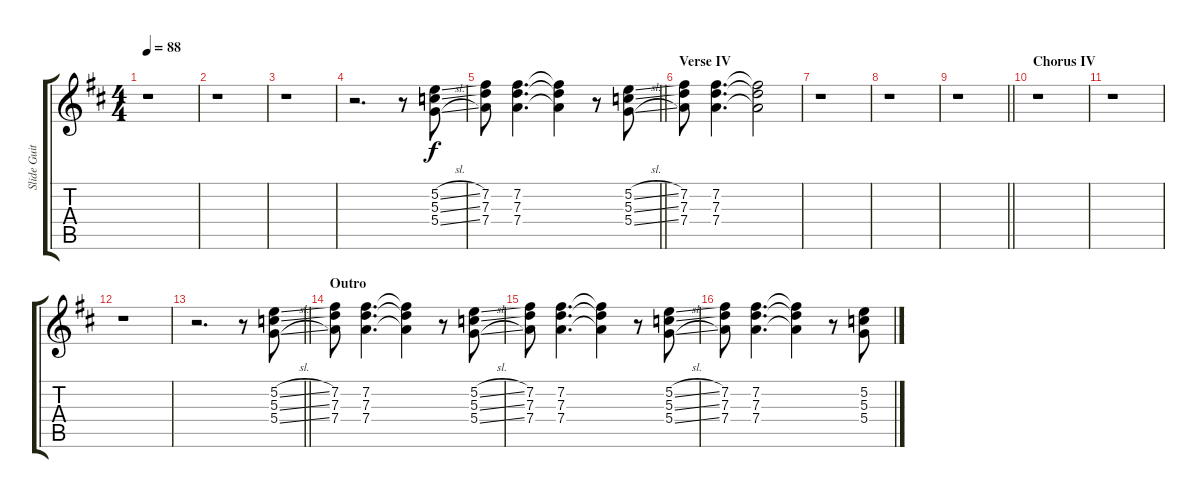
\track ("Slide Guitar" "Slide Guit") {instrument electricguitarjazz}
\staff {score tabs}
\tuning (E4 B3 G3 D3 A2 E2) {hide}
\ts (4 4)
\tempo 88
\clef g2
\ks d
r.1{dy f} |
r.1 |
r.1 |
r.2{d} r.8 (5.2{sl} 5.3{sl} 5.4{sl}).8 |
\barLineRight lightlight
(7.2 7.3 7.4).8 (7.2 7.3 7.4).4{d} (7.2{t} 7.3{t} 7.4{t}).4 r.8 (5.2{sl} 5.3{sl} 5.4{sl}).8 |
\section ("" "Verse IV")
(7.2 7.3 7.4).8 (7.2 7.3 7.4).4{d} (7.2{t} 7.3{t} 7.4{t}).2 |
r.1 |
r.1 |
\barLineRight lightlight
r.1 |
\section ("" "Chorus IV")
r.1 |
r.1 |
r.1 |
\barLineRight lightlight
r.2{d} r.8 (5.2{sl} 5.3{sl} 5.4{sl}).8 |
\section ("" "Outro")
(7.2 7.3 7.4).8 (7.2 7.3 7.4).4{d} (7.2{t} 7.3{t} 7.4{t}).4 r.8 (5.2{sl} 5.3{sl} 5.4{sl}).8 |
(7.2 7.3 7.4).8 (7.2 7.3 7.4).4{d} (7.2{t} 7.3{t} 7.4{t}).4 r.8 (5.2{sl} 5.3{sl} 5.4{sl}).8 |
(7.2 7.3 7.4).8 (7.2 7.3 7.4).4{d} (7.2{t} 7.3{t} 7.4{t}).4 r.8 (5.2{sl} 5.3{sl} 5.4{sl}).8
